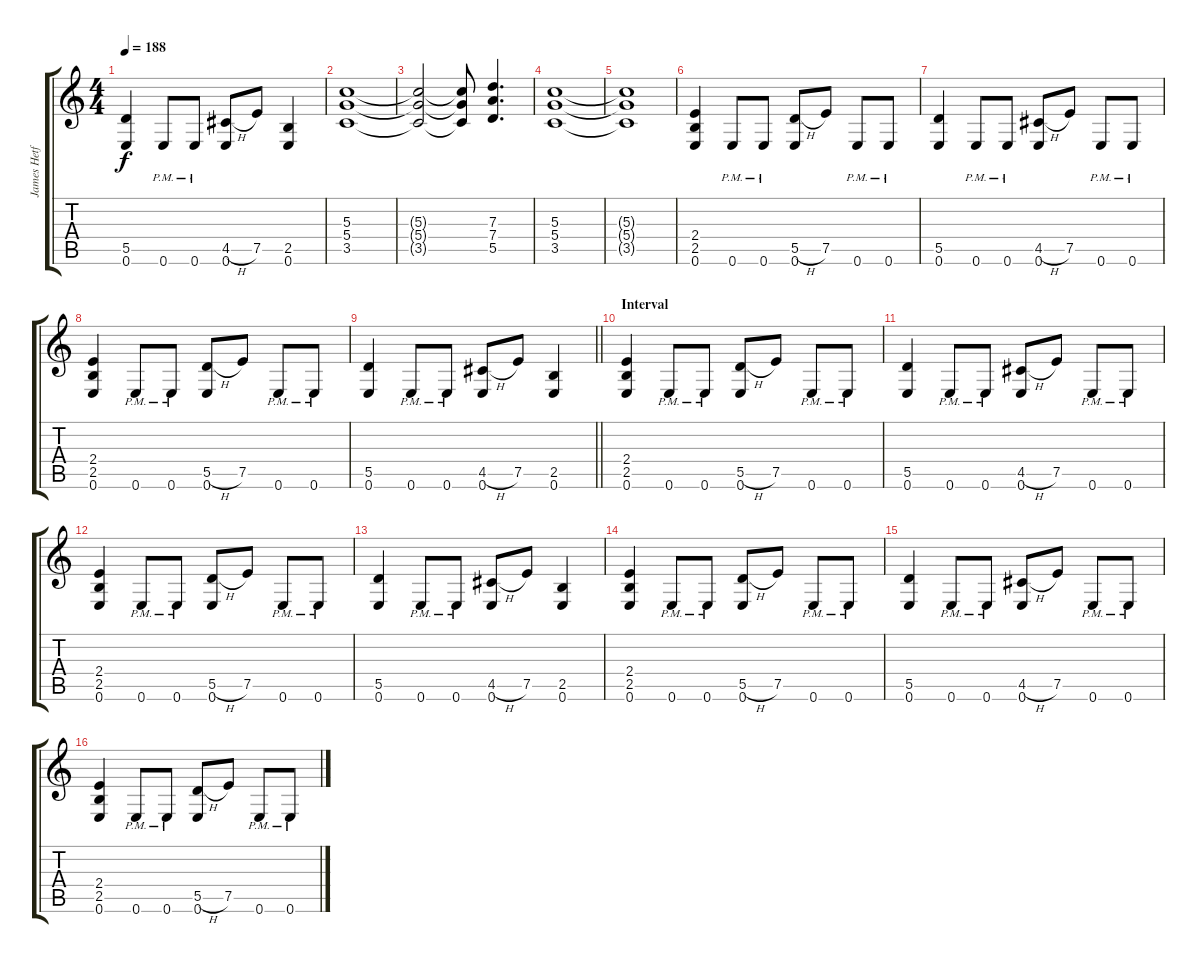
\track ("James Hetfield Rhythm" "James Hetf") {instrument distortionguitar}
\staff {score tabs}
\tuning (E4 B3 G3 D3 A2 E2) {hide}
\ts (4 4)
\tempo 188
\clef g2
\ks c
(5.5 0.6).4{dy f} 0.6{pm}.8 0.6{pm}.8 (4.5{h} 0.6).8 7.5.8 (2.5 0.6).4 |
(5.3 5.4 3.5).1 |
(5.3{t} 5.4{t} 3.5{t}).2 (5.3{t} 5.4{t} 3.5{t}).8 (7.3 7.4 5.5).4{d} |
(5.3 5.4 3.5).1 |
(5.3{t} 5.4{t} 3.5{t}).1 |
(2.4 2.5 0.6).4 0.6{pm}.8 0.6{pm}.8 (5.5{h} 0.6).8 7.5.8 0.6{pm}.8 0.6{pm}.8 |
(5.5 0.6).4 0.6{pm}.8 0.6{pm}.8 (4.5{h} 0.6).8 7.5.8 0.6{pm}.8 0.6{pm}.8 |
(2.4 2.5 0.6).4 0.6{pm}.8 0.6{pm}.8 (5.5{h} 0.6).8 7.5.8 0.6{pm}.8 0.6{pm}.8 |
\barLineRight lightlight
(5.5 0.6).4 0.6{pm}.8 0.6{pm}.8 (4.5{h} 0.6).8 7.5.8 (2.5 0.6).4 |
\section ("" "Interval")
(2.4 2.5 0.6).4 0.6{pm}.8 0.6{pm}.8 (5.5{h} 0.6).8 7.5.8 0.6{pm}.8 0.6{pm}.8 |
(5.5 0.6).4 0.6{pm}.8 0.6{pm}.8 (4.5{h} 0.6).8 7.5.8 0.6{pm}.8 0.6{pm}.8 |
(2.4 2.5 0.6).4 0.6{pm}.8 0.6{pm}.8 (5.5{h} 0.6).8 7.5.8 0.6{pm}.8 0.6{pm}.8 |
(5.5 0.6).4 0.6{pm}.8 0.6{pm}.8 (4.5{h} 0.6).8 7.5.8 (2.5 0.6).4 |
(2.4 2.5 0.6).4 0.6{pm}.8 0.6{pm}.8 (5.5{h} 0.6).8 7.5.8 0.6{pm}.8 0.6{pm}.8 |
(5.5 0.6).4 0.6{pm}.8 0.6{pm}.8 (4.5{h} 0.6).8 7.5.8 0.6{pm}.8 0.6{pm}.8 |
(2.4 2.5 0.6).4 0.6{pm}.8 0.6{pm}.8 (5.5{h} 0.6).8 7.5.8 0.6{pm}.8 0.6{pm}.8
